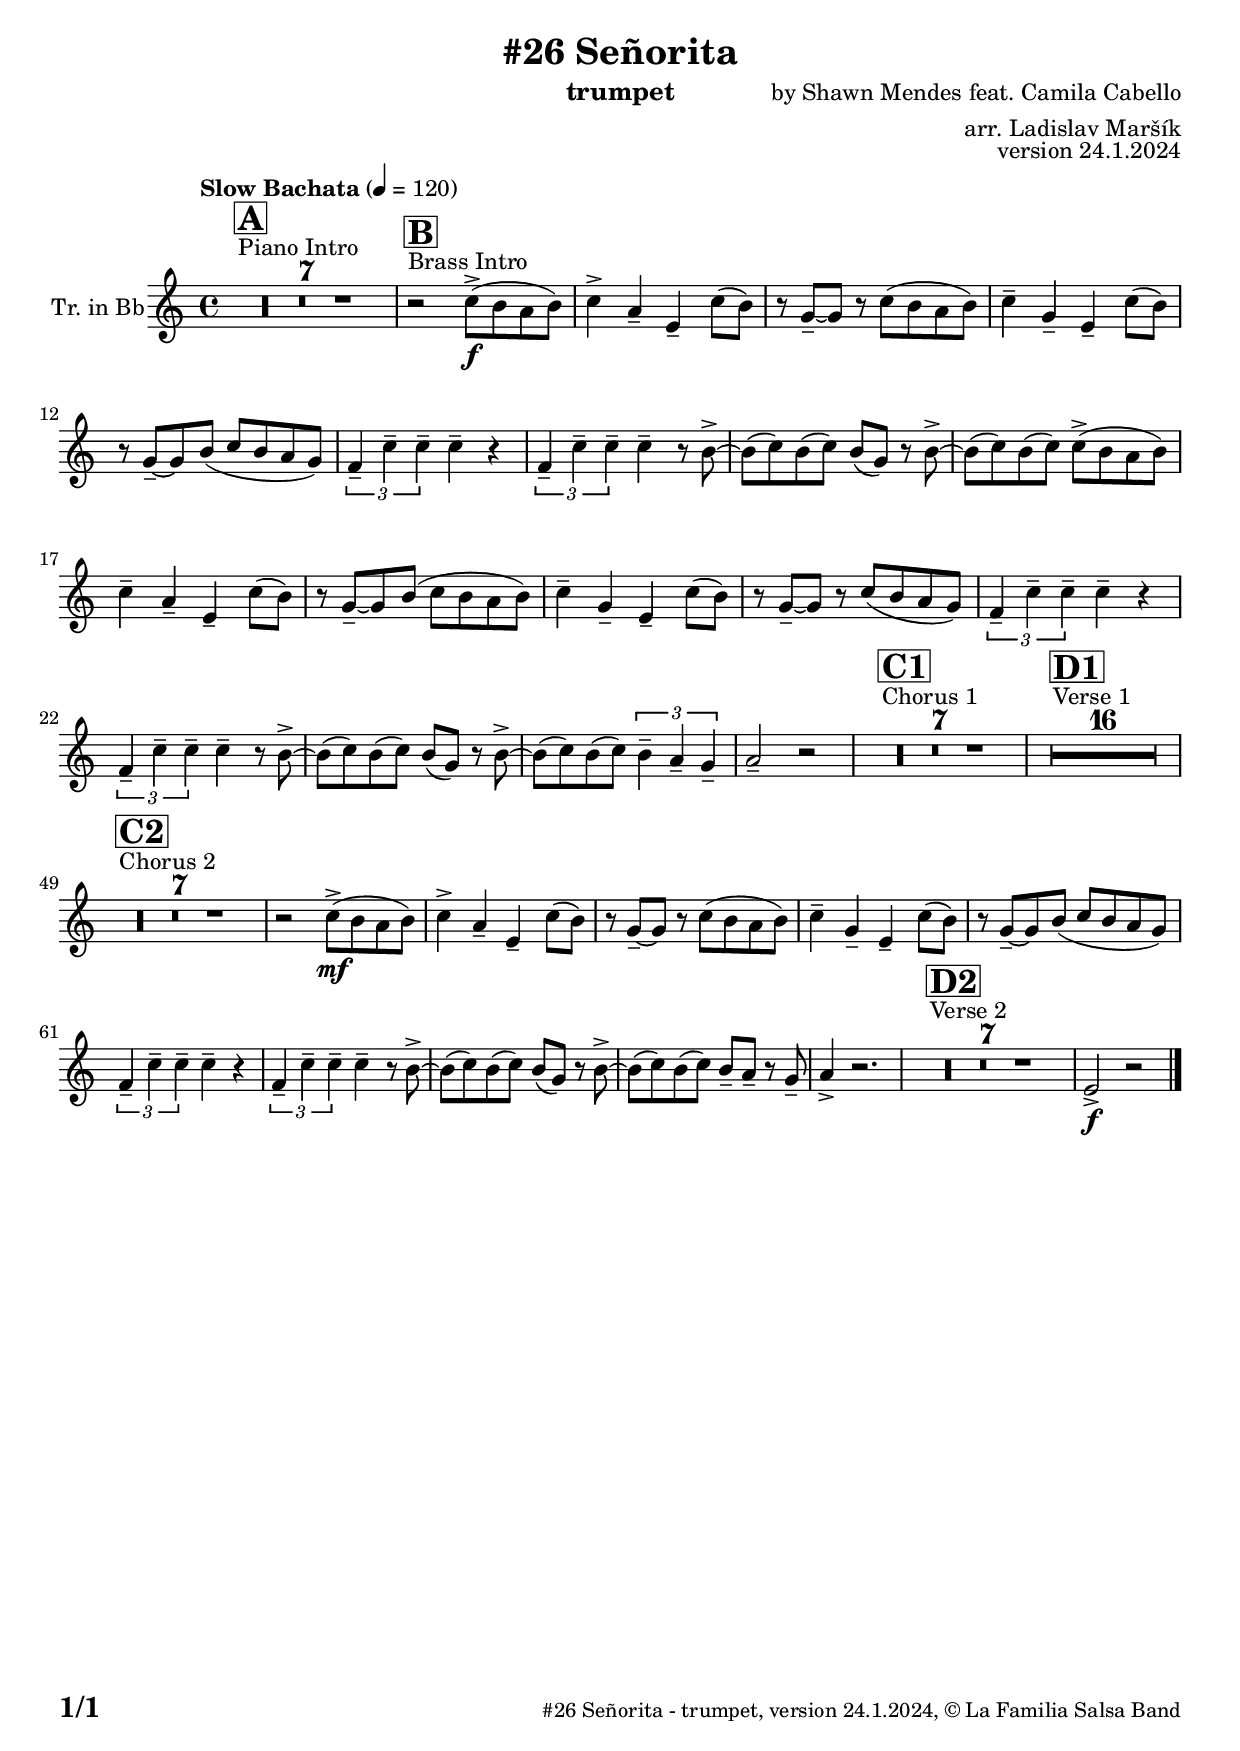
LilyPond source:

\version "2.24.0"

% Sheet revision 2022_09

\header {
  title = "#26 Señorita"
  instrument = "trumpet"
  composer = "by Shawn Mendes feat. Camila Cabello"
  arranger = "arr. Ladislav Maršík"
  opus = "version 24.1.2024"
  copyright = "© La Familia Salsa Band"
}

inst =
#(define-music-function
  (string)
  (string?)
  #{ <>^\markup \abs-fontsize #16 \bold \box #string #})

makePercent = #(define-music-function (note) (ly:music?)
                 (make-music 'PercentEvent 'length (ly:music-length note)))

#(define (test-stencil grob text)
   (let* ((orig (ly:grob-original grob))
          (siblings (ly:spanner-broken-into orig)) ; have we been split?
          (refp (ly:grob-system grob))
          (left-bound (ly:spanner-bound grob LEFT))
          (right-bound (ly:spanner-bound grob RIGHT))
          (elts-L (ly:grob-array->list (ly:grob-object left-bound 'elements)))
          (elts-R (ly:grob-array->list (ly:grob-object right-bound 'elements)))
          (break-alignment-L
           (filter
            (lambda (elt) (grob::has-interface elt 'break-alignment-interface))
            elts-L))
          (break-alignment-R
           (filter
            (lambda (elt) (grob::has-interface elt 'break-alignment-interface))
            elts-R))
          (break-alignment-L-ext (ly:grob-extent (car break-alignment-L) refp X))
          (break-alignment-R-ext (ly:grob-extent (car break-alignment-R) refp X))
          (num
           (markup text))
          (num
           (if (or (null? siblings)
                   (eq? grob (car siblings)))
               num
               (make-parenthesize-markup num)))
          (num (grob-interpret-markup grob num))
          (num-stil-ext-X (ly:stencil-extent num X))
          (num-stil-ext-Y (ly:stencil-extent num Y))
          (num (ly:stencil-aligned-to num X CENTER))
          (num
           (ly:stencil-translate-axis
            num
            (+ (interval-length break-alignment-L-ext)
               (* 0.5
                  (- (car break-alignment-R-ext)
                     (cdr break-alignment-L-ext))))
            X))
          (bracket-L
           (markup
            #:path
            0.1 ; line-thickness
            `((moveto 0.5 ,(* 0.5 (interval-length num-stil-ext-Y)))
              (lineto ,(* 0.5
                          (- (car break-alignment-R-ext)
                             (cdr break-alignment-L-ext)
                             (interval-length num-stil-ext-X)))
                      ,(* 0.5 (interval-length num-stil-ext-Y)))
              (closepath)
              (rlineto 0.0
                       ,(if (or (null? siblings) (eq? grob (car siblings)))
                            -1.0 0.0)))))
          (bracket-R
           (markup
            #:path
            0.1
            `((moveto ,(* 0.5
                          (- (car break-alignment-R-ext)
                             (cdr break-alignment-L-ext)
                             (interval-length num-stil-ext-X)))
                      ,(* 0.5 (interval-length num-stil-ext-Y)))
              (lineto 0.5
                      ,(* 0.5 (interval-length num-stil-ext-Y)))
              (closepath)
              (rlineto 0.0
                       ,(if (or (null? siblings) (eq? grob (last siblings)))
                            -1.0 0.0)))))
          (bracket-L (grob-interpret-markup grob bracket-L))
          (bracket-R (grob-interpret-markup grob bracket-R))
          (num (ly:stencil-combine-at-edge num X LEFT bracket-L 0.4))
          (num (ly:stencil-combine-at-edge num X RIGHT bracket-R 0.4)))
     num))

#(define-public (Measure_attached_spanner_engraver context)
   (let ((span '())
         (finished '())
         (event-start '())
         (event-stop '()))
     (make-engraver
      (listeners ((measure-counter-event engraver event)
                  (if (= START (ly:event-property event 'span-direction))
                      (set! event-start event)
                      (set! event-stop event))))
      ((process-music trans)
       (if (ly:stream-event? event-stop)
           (if (null? span)
               (ly:warning "You're trying to end a measure-attached spanner but you haven't started one.")
               (begin (set! finished span)
                 (ly:engraver-announce-end-grob trans finished event-start)
                 (set! span '())
                 (set! event-stop '()))))
       (if (ly:stream-event? event-start)
           (begin (set! span (ly:engraver-make-grob trans 'MeasureCounter event-start))
             (set! event-start '()))))
      ((stop-translation-timestep trans)
       (if (and (ly:spanner? span)
                (null? (ly:spanner-bound span LEFT))
                (moment<=? (ly:context-property context 'measurePosition) ZERO-MOMENT))
           (ly:spanner-set-bound! span LEFT
                                  (ly:context-property context 'currentCommandColumn)))
       (if (and (ly:spanner? finished)
                (moment<=? (ly:context-property context 'measurePosition) ZERO-MOMENT))
           (begin
            (if (null? (ly:spanner-bound finished RIGHT))
                (ly:spanner-set-bound! finished RIGHT
                                       (ly:context-property context 'currentCommandColumn)))
            (set! finished '())
            (set! event-start '())
            (set! event-stop '()))))
      ((finalize trans)
       (if (ly:spanner? finished)
           (begin
            (if (null? (ly:spanner-bound finished RIGHT))
                (set! (ly:spanner-bound finished RIGHT)
                      (ly:context-property context 'currentCommandColumn)))
            (set! finished '())))
       (if (ly:spanner? span)
           (begin
            (ly:warning "I think there's a dangling measure-attached spanner :-(")
            (ly:grob-suicide! span)
            (set! span '())))))))

\layout {
  \context {
    \Staff
    \consists #Measure_attached_spanner_engraver
    \override MeasureCounter.font-encoding = #'latin1
    \override MeasureCounter.font-size = 0
    \override MeasureCounter.outside-staff-padding = 2
    \override MeasureCounter.outside-staff-horizontal-padding = #0
  }
}

repeatBracket = #(define-music-function
                  (parser location N note)
                  (number? ly:music?)
                  #{
                    \override Staff.MeasureCounter.stencil =
                    #(lambda (grob) (test-stencil grob #{ #(string-append(number->string N) "x") #} ))
                    \startMeasureCount
                    \repeat volta #N { $note }
                    \stopMeasureCount
                  #}
                  )

Trumpet = \new Voice
%\transpose c d
\relative c'' {
  \set Staff.instrumentName = \markup {
    \center-align { "Tr. in Bb" }
  }
  \set Staff.midiInstrument = "trumpet"
  \set Staff.midiMaximumVolume = #1.0

  \key a \minor
  \time 4/4
  \tempo "Slow Bachata" 4 = 120
  
  s1*0 ^\markup { "Piano Intro" }
  \inst "A"
  R1*7 
  
  s1*0 ^\markup { "Brass Intro" }
  \inst "B"
    
  r2 c8 -> \f ( b a b ) |
  c4 -> a -- e -- c'8 ( b ) |
  r g -- ~ g r c8 ( b a b ) |
  c4 -- g -- e -- c'8 ( b ) |
  r g -- ~ g b ( c8 b a g ) |
  \tuplet 3/2 { f4 -- c' -- c -- } c -- r |
  \tuplet 3/2 { f,4 -- c' -- c -- } c -- r8 b -> ~ |
  b ( c ) b ( c ) b ( g ) r b -> ~ |
  b ( c ) b ( c ) c8 -> ( b a b ) | \break
  c4 -- a -- e -- c'8 ( b ) |
  r g -- ~ g b ( c8 b a b ) |
  c4 -- g -- e -- c'8 ( b ) |
  r g -- ~ g r c8 ( b a g ) |
  \tuplet 3/2 { f4 -- c' -- c -- } c -- r |
  \tuplet 3/2 { f,4 -- c' -- c -- } c -- r8 b -> ~ |
  b ( c ) b ( c ) b ( g ) r b -> ~ |
  b ( c ) b ( c ) \tuplet 3/2 { b4 -- a4 -- g4 -- } |
  a2 -- r2 |
  
    s1*0 ^\markup { "Chorus 1" }
  \inst "C1"
  R1*7 
  
    s1*0 ^\markup { "Verse 1" }
  \inst "D1"
  
  
    R1*16 
    
    s1*0 ^\markup { "Chorus 2" }
  \inst "C2"
  R1*7 
   r2 c8 -> \mf ( b a b ) |
  c4 -> a -- e -- c'8 ( b ) |
  r g -- ~ g r c8 ( b a b ) |
  c4 -- g -- e -- c'8 ( b ) |
  r g -- ~ g b ( c8 b a g ) |
  \tuplet 3/2 { f4 -- c' -- c -- } c -- r |
  \tuplet 3/2 { f,4 -- c' -- c -- } c -- r8 b -> ~ |
  b ( c ) b ( c ) b ( g ) r b -> ~ |
  b ( c ) b ( c ) b8 -- a  --  r g --
  a4 -> r2. |
  
      s1*0 ^\markup { "Verse 2" }
  \inst "D2"
      R1*7
      
      e2 \f -> r2 |
  

  \label #'lastPage
  \bar "|."
}

\score {
  \compressMMRests \new Staff \with {
    \consists "Volta_engraver"
  }
  {
    \Trumpet
  }
  \layout {
    \context {
      \Score
      \remove "Volta_engraver"
    }
  }
  \midi { }
}

\paper {
  system-system-spacing =
  #'((basic-distance . 14)
     (minimum-distance . 10)
     (padding . 1)
     (stretchability . 60))
  between-system-padding = #2
  bottom-margin = 5\mm

  print-page-number = ##t
  print-first-page-number = ##t
  oddHeaderMarkup = \markup \fill-line { " " }
  evenHeaderMarkup = \markup \fill-line { " " }
  oddFooterMarkup = \markup {
    \fill-line {
      \bold \fontsize #2
      \concat { \fromproperty #'page:page-number-string "/" \page-ref #'lastPage "0" "?" }

      \fontsize #-1
      \concat { \fromproperty #'header:title " - " \fromproperty #'header:instrument ", " \fromproperty #'header:opus ", " \fromproperty #'header:copyright }
    }
  }
  evenFooterMarkup = \markup {
    \fill-line {
      \fontsize #-1
      \concat { \fromproperty #'header:title " - " \fromproperty #'header:instrument ", " \fromproperty #'header:opus ", " \fromproperty #'header:copyright }

      \bold \fontsize #2
      \concat { \fromproperty #'page:page-number-string "/" \page-ref #'lastPage "0" "?" }
    }
  }
}